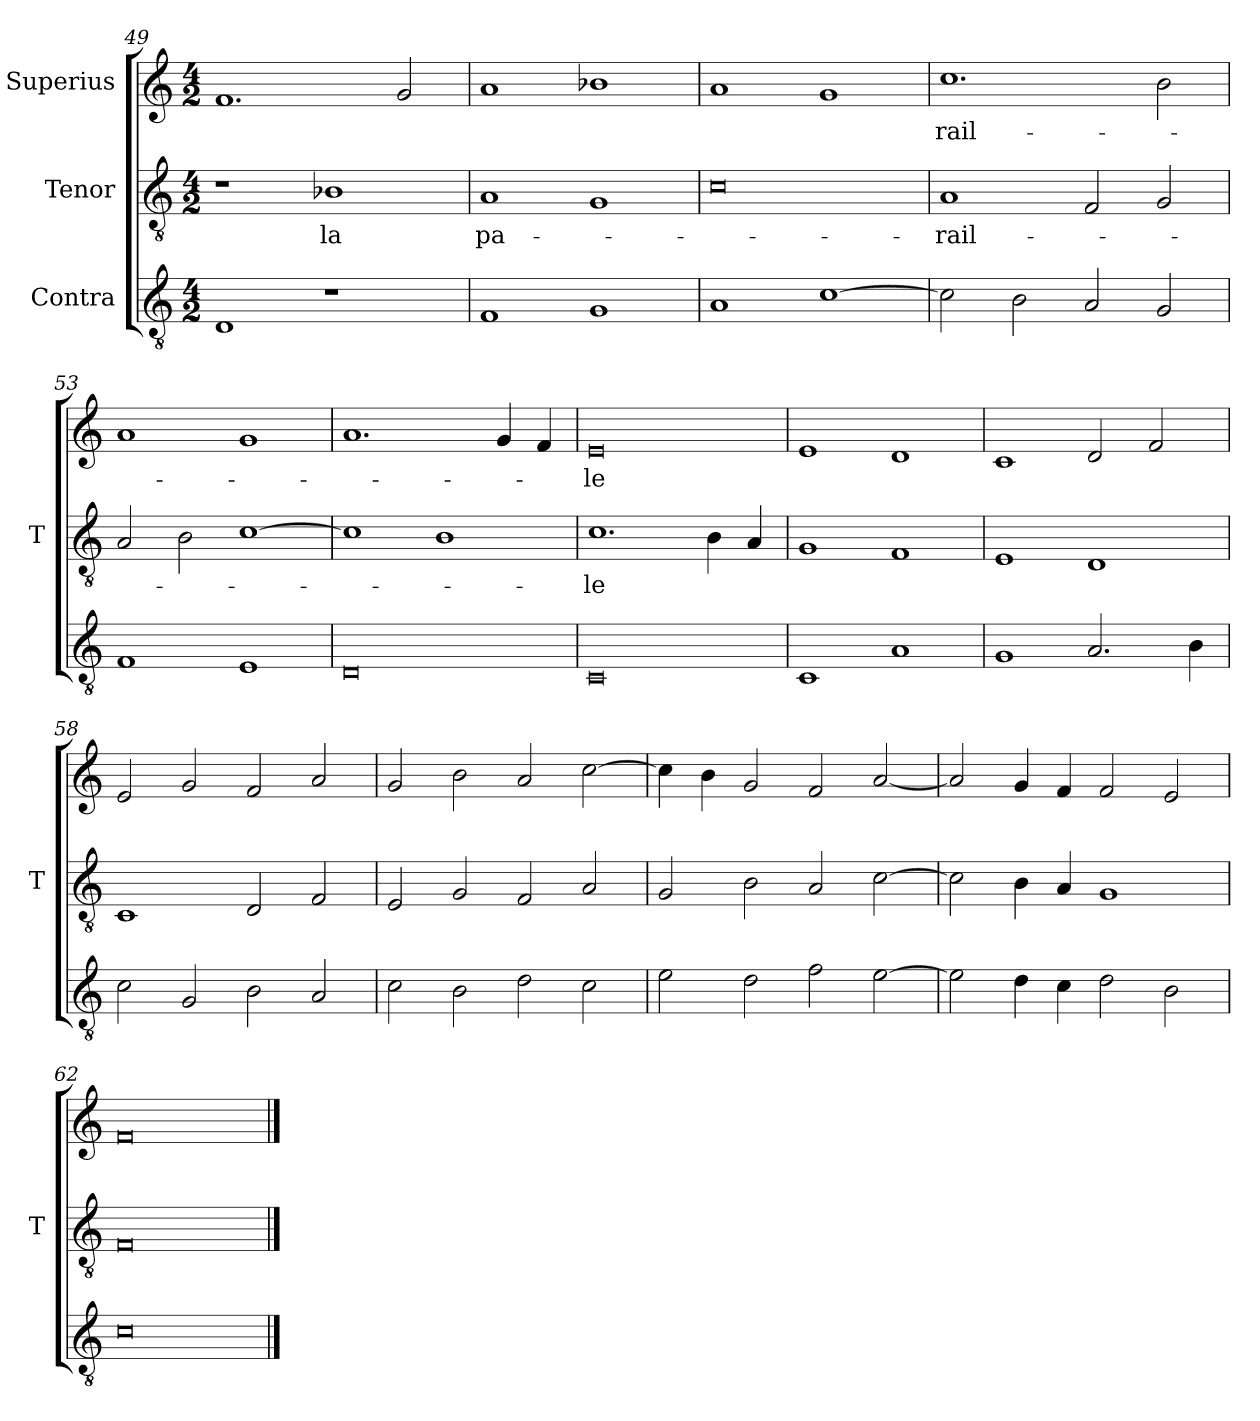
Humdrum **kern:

**kern	**kern	**text	**kern	**text
*part3	*part2	*part2	*part1	*part1
*staff3	*staff2	*staff2	*staff1	*staff1
*I"Contra	*I"Tenor	*	*I"Superius	*
*	*I'T	*	*	*
*clefGv2	*clefGv2	*	*clefG2	*
*M4/2	*M4/2	*	*M4/2	*
=49	=49	=49	=49	=49
1D	1r	.	1.f	.
1r	1B-X	-la	.	.
.	.	.	2g	.
=50	=50	=50	=50	=50
1F	1A	pa-	1a	.
1G	1G	.	1b-X	.
=51	=51	=51	=51	=51
1A	0c	.	1a	.
[1c	.	.	1g	.
=52	=52	=52	=52	=52
2c]	1A	-rail-	1.cc	-rail-
2B	.	.	.	.
2A	2F	.	.	.
2G	2G	.	2b	.
=53	=53	=53	=53	=53
1F	2A	.	1a	.
.	2B	.	.	.
1E	[1c	.	1g	.
=54	=54	=54	=54	=54
0D	1c]	.	1.a	.
.	1B	.	.	.
.	.	.	4g	.
.	.	.	4f	.
=55	=55	=55	=55	=55
0C	1.c	-le	0e	-le
.	4B	.	.	.
.	4A	.	.	.
=56	=56	=56	=56	=56
1C	1G	.	1e	.
1A	1F	.	1d	.
=57	=57	=57	=57	=57
1G	1E	.	1c	.
2.A	1D	.	2d	.
.	.	.	2f	.
4B	.	.	.	.
=58	=58	=58	=58	=58
2c	1C	.	2e	.
2G	.	.	2g	.
2B	2D	.	2f	.
2A	2F	.	2a	.
=59	=59	=59	=59	=59
2c	2E	.	2g	.
2B	2G	.	2b	.
2d	2F	.	2a	.
2c	2A	.	[2cc	.
=60	=60	=60	=60	=60
2e	2G	.	4cc]	.
.	.	.	4b	.
2d	2B	.	2g	.
2f	2A	.	2f	.
[2e	[2c	.	[2a	.
=61	=61	=61	=61	=61
2e]	2c]	.	2a]	.
4d	4B	.	4g	.
4c	4A	.	4f	.
2d	1G	.	2f	.
2B	.	.	2e	.
=62	=62	=62	=62	=62
0c	0F	.	0f	.
==	==	==	==	==
*-	*-	*-	*-	*-
